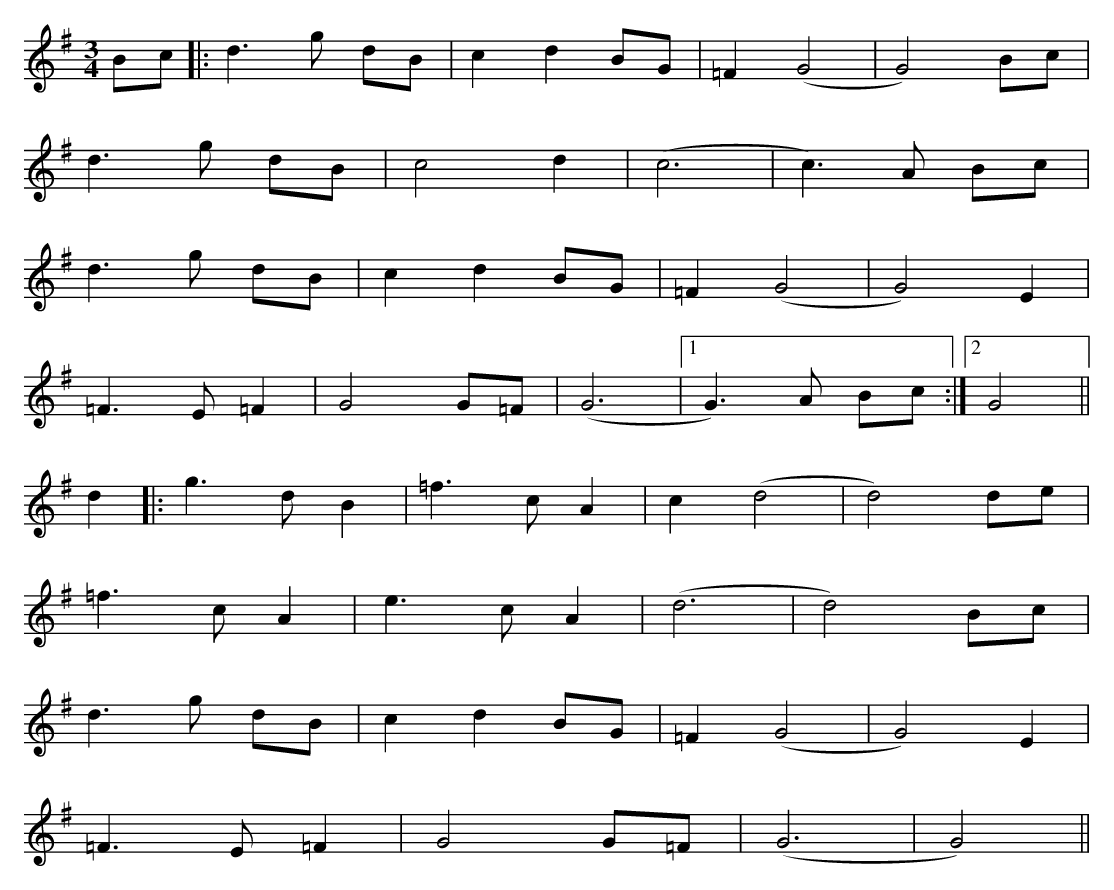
X:1
M:3/4
K:G
Bc|:d3g dB|c2d2 BG|=F2 (G4|G4) Bc|
d3g dB|c4d2|(c6|c3)A Bc|
d3g dB|c2d2 BG|=F2 (G4|G4) E2|
=F3E =F2|G4 G=F|(G6|1 G3)A Bc:|2 G4||
d2|:g3d B2|=f3c A2|c2 (d4|d4) de|
=f3c A2|e3c A2|(d6|d4)Bc|
d3g dB|c2d2 BG|=F2 (G4|G4) E2|
=F3E =F2|G4 G=F|(G6|G4)||
